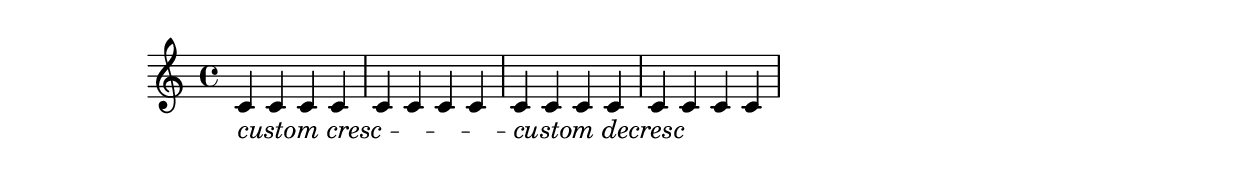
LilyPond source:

% DO NOT EDIT this file manually; it is automatically
% generated from Documentation/snippets/new
% Make any changes in Documentation/snippets/new/
% and then run scripts/auxiliar/makelsr.py
%
% This file is in the public domain.
%% Note: this file works from version 2.14.0
\version "2.14.0"

\header {
%% Translation of GIT committish: 2d548a99cb9dba80f2ff035582009477cd37eceb

  texidoces = "
Funciones postfijas para la creación de objetos de extensión de texto
personalizados.  Los objetos de extensión deben comenzar en la primera
nota del compás.  Hay que utilizar -\mycresc, en caso contrario el
comienzo del eobjeto de extensión se asignará a la nota siguiente.

"

  doctitlees = "Objeto personalizado de extensión de texto de matices dinámicos postfijo"

%%   Translation of GIT committish: ab9e3136d78bfaf15cc6d77ed1975d252c3fe506


  texidocde = "Die Nachstellung funktioniert für eigene Crescendo-Textstrecker.
Die Strecker sollten an der ersten Note eines Taktes beginnen.  Man muss
-\mycresc benutzen, sonst wird der Beginn des Streckers der nächsten Note
zugewiesen.

"
  doctitlede = "Eigene Dynamiktextspanner nachgestellt"


%% Translation of GIT committish: a6b5eea83ddcdd8e1fd0760db385176ff9b2b1cd

  texidocfr = "
Il s'agit de fonctions postfix pour personnaliser l'extension des
crescendos textuels.  L'extension devrait débuter sur la première notte
de la mesure.  Il faut utiliser @w{@code{-\mycresc}} -- comme une
articulation -- sous peine que le départ de l'extension n'apparaisse
qu'à la note suivante.
"

  doctitlefr = "Personnalisation des extenseurs de nuance postfix"


  lsrtags = "expressive-marks, tweaks-and-overrides"
  texidoc = "Postfix functions for custom crescendo text spanners.  The spanners
should start on the first note of the measure.  One has to use -\mycresc,
otherwise the spanner start will rather be assigned to the next note.
"
  doctitle = "Dynamics custom text spanner postfix"
} % begin verbatim


% Two functions for (de)crescendo spanners where you can explicitly give the
% spanner text.
mycresc =
#(define-music-function (parser location mymarkup) (markup?)
   (make-music 'CrescendoEvent
               'span-direction START
               'span-type 'text
               'span-text mymarkup))
mydecresc =
#(define-music-function (parser location mymarkup) (markup?)
   (make-music 'DecrescendoEvent
               'span-direction START
               'span-type 'text
               'span-text mymarkup))

\relative c' {
  c4-\mycresc "custom cresc" c4 c4 c4 |
  c4 c4 c4 c4 |
  c4-\mydecresc "custom decresc" c4 c4 c4 |
  c4 c4\! c4 c4
}



